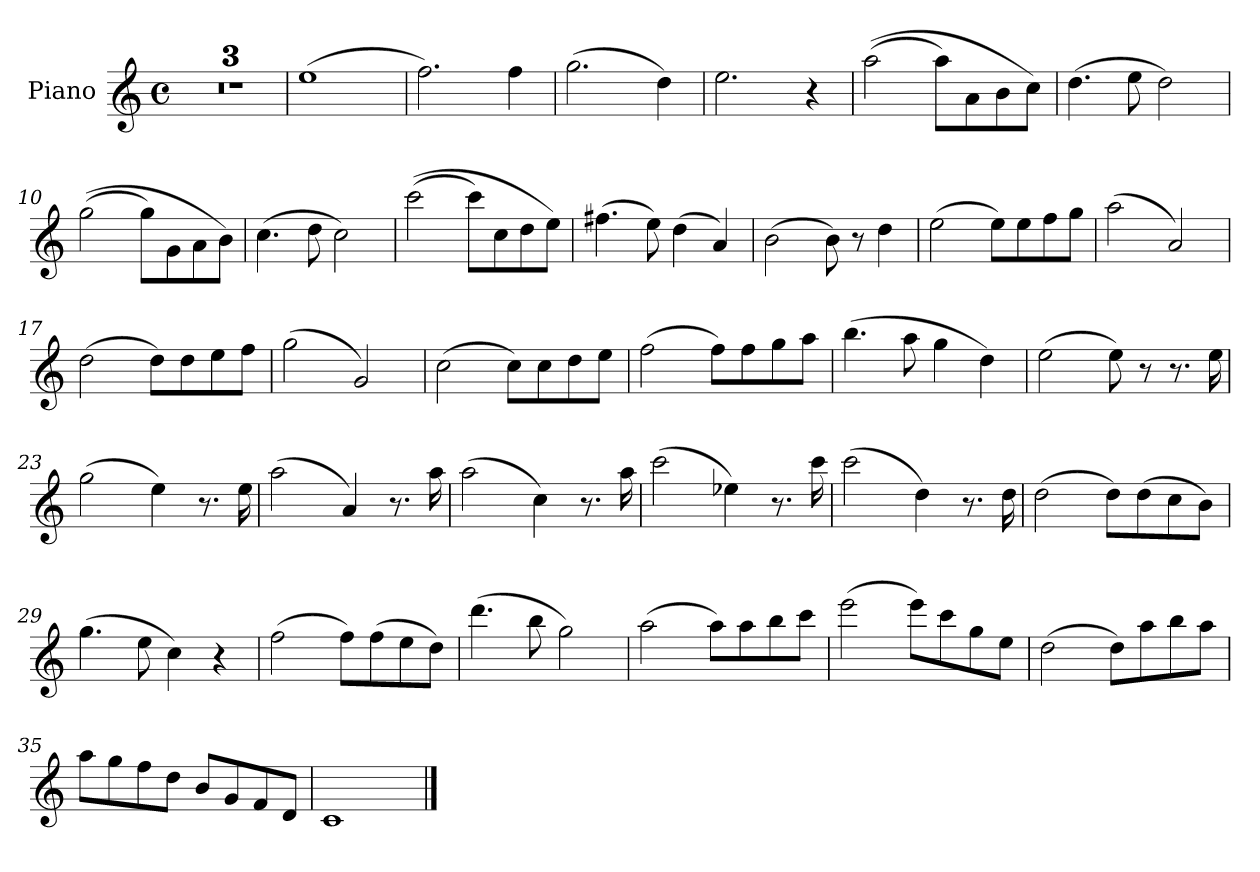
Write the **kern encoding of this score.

**kern
*part1
*staff1
*I"Piano
*I'Pno.
*clefG2
*k[]
*M4/4
*met(c)
=1
1r
=2
1r
=3
1r
=4
(1ee
=5
2.ff\)
4ff\
=6
(2.gg\
4dd\)
=7
2.ee\
4r
=8
((2aa\
8aa\L)
8a\
8b\
8cc\J)
!!LO:LB:g=z
=9
(4.dd\
8ee\
2dd\)
=10
((2gg\
8gg\L)
8g\
8a\
8b\J)
=11
(4.cc\
8dd\
2cc\)
=12
((2ccc\
8ccc\L)
8cc\
8dd\
8ee\J)
=13
(4.ff#X\
8ee\)
(4dd\
4a/)
!!LO:LB:g=z
=14
(2b\
8b\)
8r
4dd\
=15
(2ee\
8ee\L)
8ee\
8ff\
8gg\J
=16
(2aa\
2a/)
=17
(2dd\
8dd\L)
8dd\
8ee\
8ff\J
=18
(2gg\
2g/)
=19
(2cc\
8cc\L)
8cc\
8dd\
8ee\J
!!LO:LB:g=z
=20
(2ff\
8ff\L)
8ff\
8gg\
8aa\J
=21
(4.bb\
8aa\
4gg\
4dd\)
=22
(2ee\
8ee\)
8r
8.r
16ee\
=23
(2gg\
4ee\)
8.r
16ee\
=24
(2aa\
4a/)
8.r
16aa\
!!LO:LB:g=z
=25
(2aa\
4cc\)
8.r
16aa\
=26
(2ccc\
4ee-X\)
8.r
16ccc\
=27
(2ccc\
4dd\)
8.r
16dd\
=28
(2dd\
8dd\L)
(8dd\
8cc\
8b\J)
=29
(4.gg\
8ee\
4cc\)
4r
!!LO:LB:g=z
=30
(2ff\
8ff\L)
(8ff\
8ee\
8dd\J)
=31
(4.ddd\
8bb\
2gg\)
=32
(2aa\
8aa\L)
8aa\
8bb\
8ccc\J
!!LO:LB:g=z
=33
(2eee\
8eee\L)
8ccc\
8gg\
8ee\J
=34
(2dd\
8dd\L)
8aa\
8bb\
8aa\J
=35
8aa\L
8gg\
8ff\
8dd\J
8b/L
8g/
8f/
8d/J
=36
1c
==
*-
